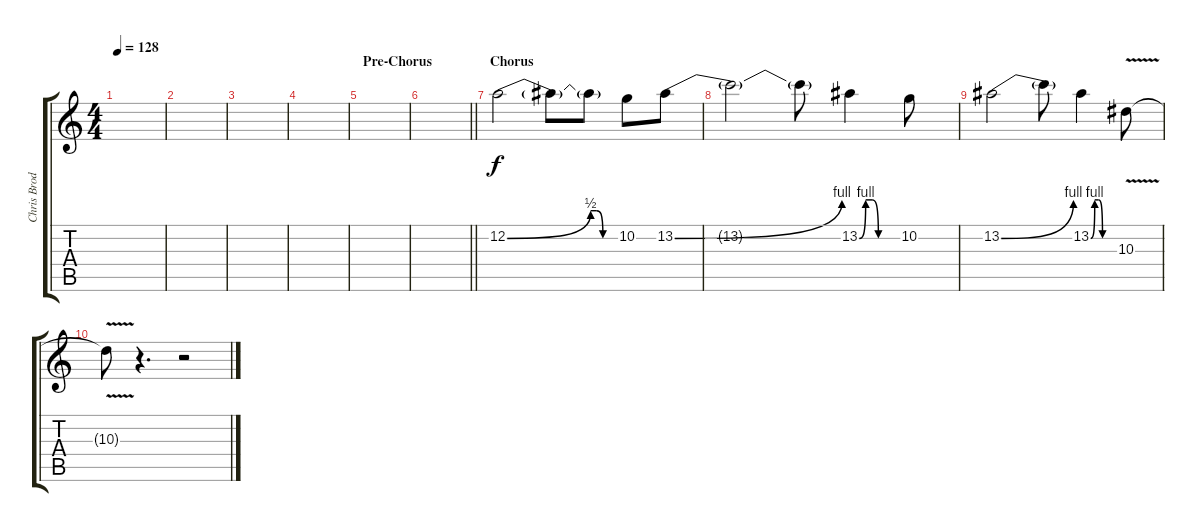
\track ("Chris Broderick" "Chris Brod") {instrument overdrivenguitar}
\staff {score tabs}
\tuning (D4 A3 F3 C3 G2 D2) {hide}
\ts (4 4)
\tempo 128
\clef g2
\ks c
|
|
|
|
\section ("" "Pre-Chorus")
|
\barLineRight lightlight
|
\section ("" "Chorus")
12.2{be (bend 0 0 60 2)}.2 12.2{t}.8 12.2{be (custom 0 2 15 2 30 0 60 0) t}.8 10.2.8 13.2{be (bend 0 0 60 4)}.8 |
13.2{t}.2 13.2{t}.8 13.2{be (custom 0 0 10 4 20 4 30 0 60 0)}.4 10.2.8 |
13.2{be (bend 0 0 60 4)}.2 13.2{t}.8 13.2{be (custom 0 0 10 4 20 4 30 0 60 0)}.4 10.3{v}.8 |
10.3{t}.8 r.4{d} r.2
